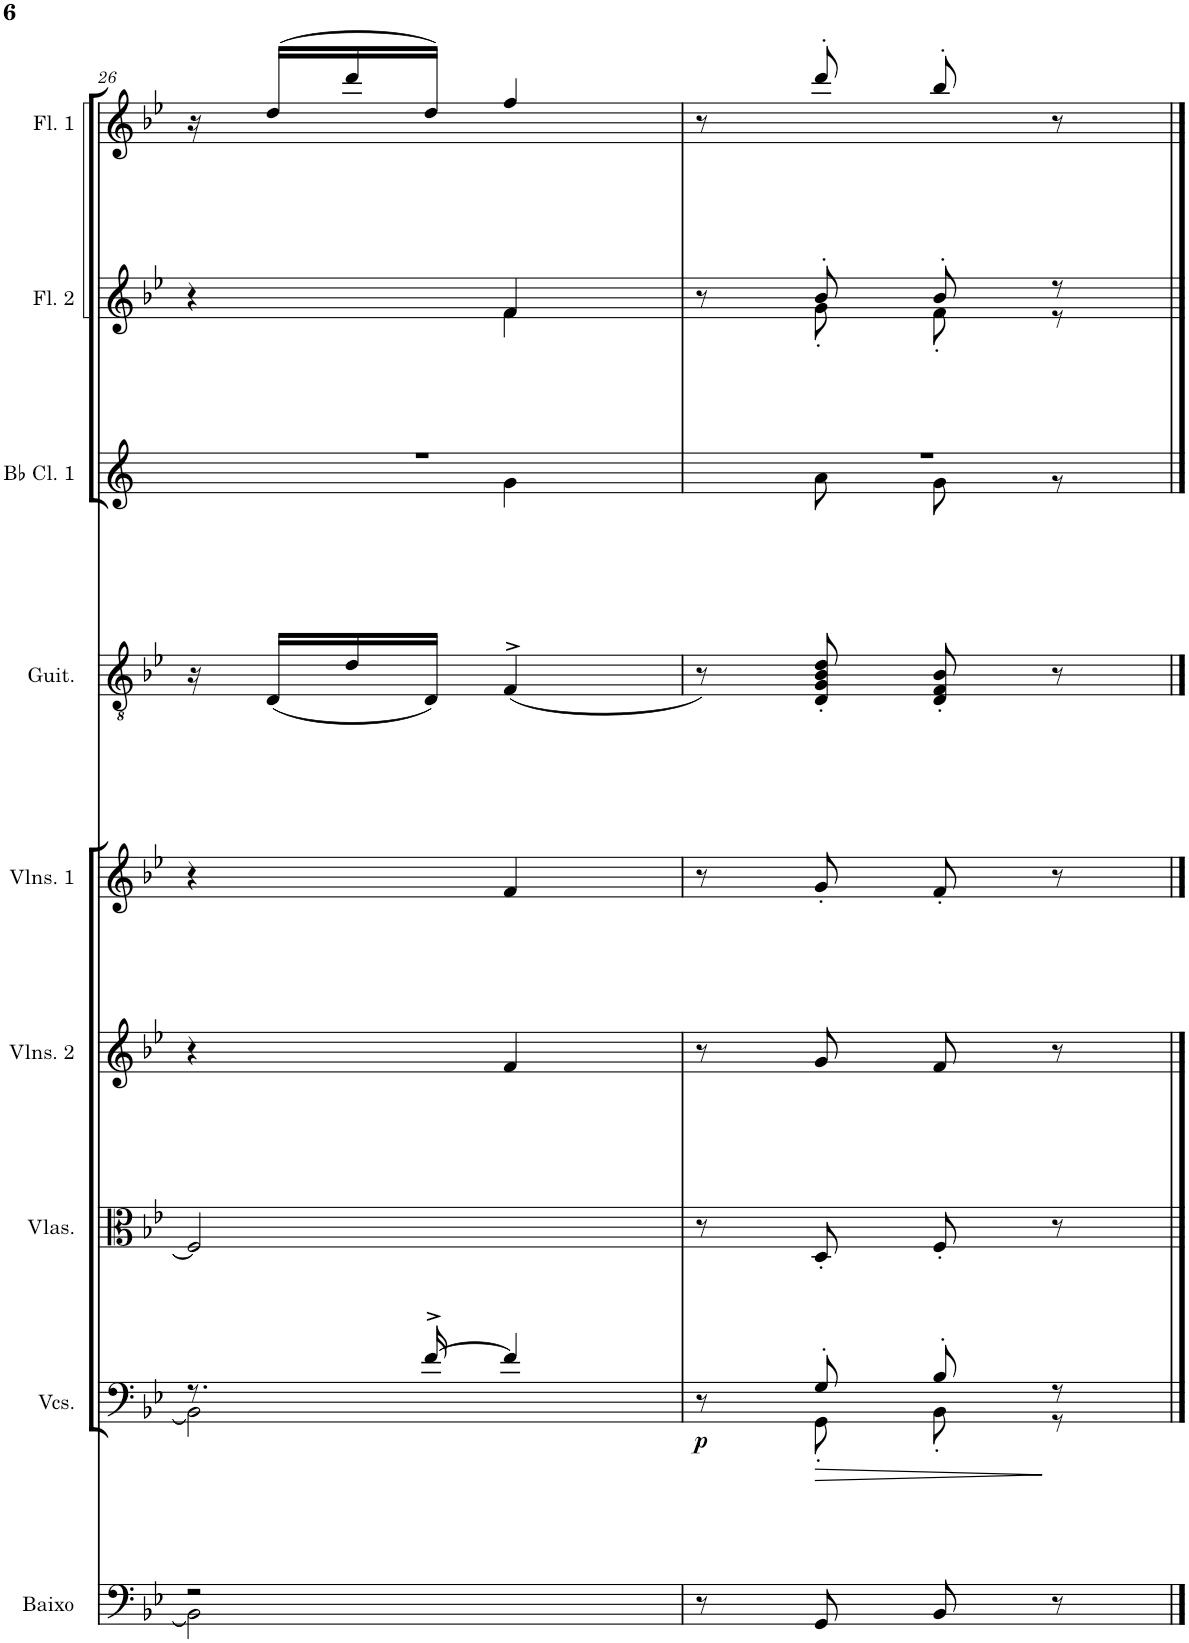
**kern	**kern	**dynam	**kern	**kern	**kern	**kern	**kern	**kern	**kern
*part9	*part8	*part8	*part7	*part6	*part5	*part4	*part3	*part2	*part1
*staff9	*staff8	*staff8	*staff7	*staff6	*staff5	*staff4	*staff3	*staff2	*staff1
*I"Baixo Acústico	*I"Violoncellos	*	*I"Violas	*I"Violins 2	*I"Violins 1	*I"Guitarra Clássica	*I"Bb Clarinet 1	*I"Flute 2	*I"Flute 1
*I'Baixo	*I'Vcs.	*	*I'Vlas.	*I'Vlns. 2	*I'Vlns. 1	*I'Guit.	*I'Bb Cl. 1	*I'Fl. 2	*I'Fl. 1
!!LO:PB:g=z
*clefF4	*clefF4	*	*clefC3	*clefG2	*clefG2	*clefGv2	*clefG2	*clefG2	*clefG2
*Trd7c12	*	*	*	*	*	*	*Trd1c2	*	*
*k[b-e-]	*k[b-e-]	*	*k[b-e-]	*k[b-e-]	*k[b-e-]	*k[b-e-]	*k[]	*k[b-e-]	*k[b-e-]
*M2/4	*M2/4	*	*M2/4	*M2/4	*M2/4	*M2/4	*M2/4	*M2/4	*M2/4
=26	=26	=26	=26	=26	=26	=26	=26	=26	=26
*^	*^	*	*	*	*	*	*^	*^	*
2r	2BB-\]	8.r	2BB-\]	.	2F/]	4r	4r	16r	2r	4ryy	4r	4ryy	16r
.	.	.	.	.	.	.	.	(16D/LL	.	.	.	.	(>16dd/LL
.	.	.	.	.	.	.	.	16d/	.	.	.	.	16ddd/
.	.	[16f^/	.	.	.	.	.	16D/JJ)	.	.	.	.	16dd/JJ)
.	.	4f/]	.	.	.	4f/	4f/	(4F^>/	.	4g\	4f/	4f\	4ff/
*v	*v	*	*	*	*	*	*	*	*	*	*	*	*
=27	=27	=27	=27	=27	=27	=27	=27	=27	=27	=27	=27	=27
!	!	!	!LO:DY:b	!	!	!	!	!	!	!	!	!
8r	8r	8ryy	p	8r	8r	8r	8r)	2r	8ryy	8r	8ryy	8r
!	!	!	!LO:HP:b	!	!	!	!	!	!	!	!	!
8GG/	8G'/	8GG'\	>	8D'/	8g/	8g'/	8D/'< 8G/'< 8B-/'< 8d/'<	.	8a\	8b-'/	8g'\	8ddd'>/
8BB-/	8B-'/	8BB-'\	.	8F'/	8f/	8f'/	8D/' 8F/' 8B-/'	.	8g\	8b-'/	8f'\	8bb-'>/
8r	8r	8r	]	8r	8r	8r	8r	.	8r	8r	8r	8r
*	*	*	*	*	*	*	*	*v	*v	*	*	*
*	*v	*v	*	*	*	*	*	*	*v	*v	*
==	==	==	==	==	==	==	==	==	==
*-	*-	*-	*-	*-	*-	*-	*-	*-	*-
